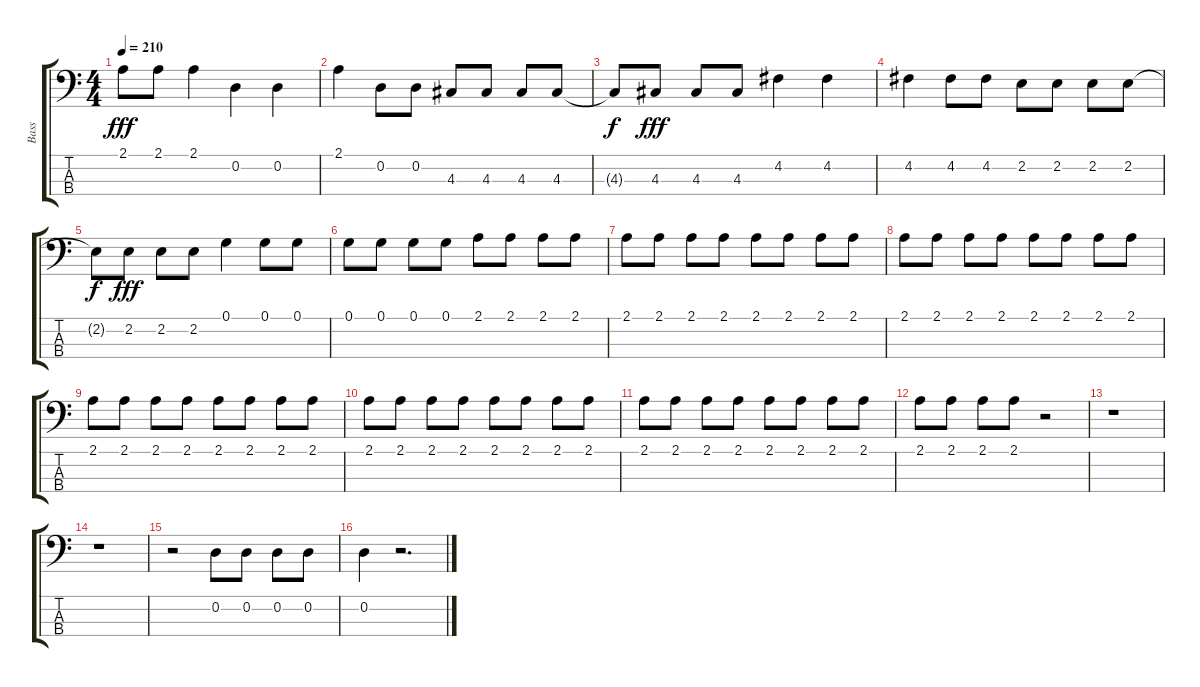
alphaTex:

\track ("Bass " "Bass ") {instrument electricbassfinger}
\staff {score tabs}
\tuning (G2 D2 A1 E1) {hide}
\ts (4 4)
\tempo 210
\clef f4
\ks c
2.1.8{dy fff} 2.1.8 2.1.4 0.2.4 0.2.4 |
2.1.4 0.2.8 0.2.8 4.3.8 4.3.8 4.3.8 4.3.8 |
4.3{t}.8{dy f} 4.3.8{dy fff} 4.3.8 4.3.8 4.2.4 4.2.4 |
4.2.4 4.2.8 4.2.8 2.2.8 2.2.8 2.2.8 2.2.8 |
2.2{t}.8{dy f} 2.2.8{dy fff} 2.2.8 2.2.8 0.1.4 0.1.8 0.1.8 |
0.1.8 0.1.8 0.1.8 0.1.8 2.1.8 2.1.8 2.1.8 2.1.8 |
2.1.8 2.1.8 2.1.8 2.1.8 2.1.8 2.1.8 2.1.8 2.1.8 |
2.1.8 2.1.8 2.1.8 2.1.8 2.1.8 2.1.8 2.1.8 2.1.8 |
2.1.8 2.1.8 2.1.8 2.1.8 2.1.8 2.1.8 2.1.8 2.1.8 |
2.1.8 2.1.8 2.1.8 2.1.8 2.1.8 2.1.8 2.1.8 2.1.8 |
2.1.8 2.1.8 2.1.8 2.1.8 2.1.8 2.1.8 2.1.8 2.1.8 |
2.1.8 2.1.8 2.1.8 2.1.8 r.2 |
r.1 |
r.1 |
r.2 0.2.8 0.2.8 0.2.8 0.2.8 |
0.2.4 r.2{d}
